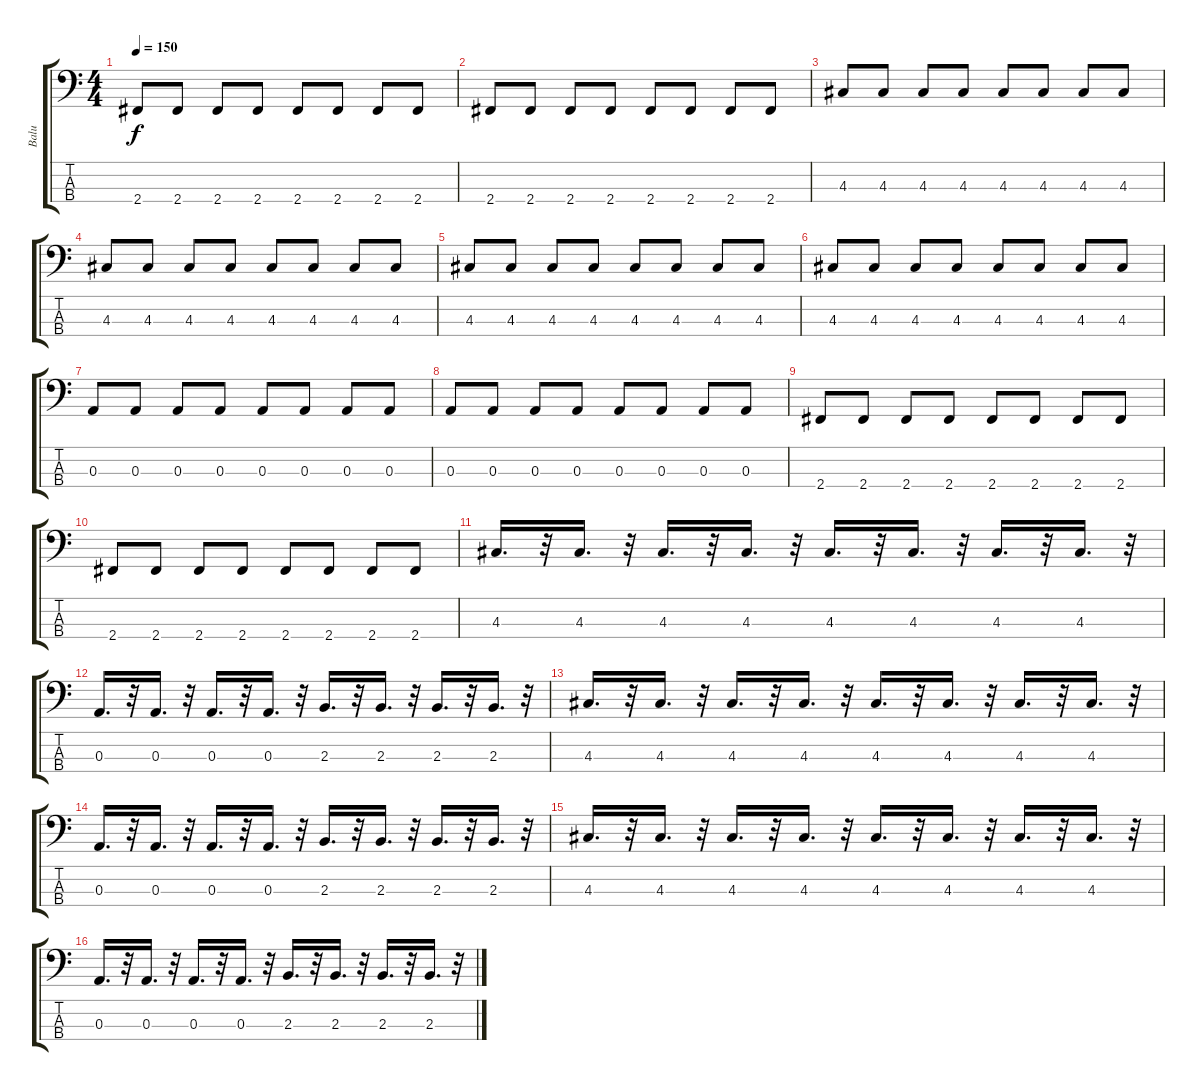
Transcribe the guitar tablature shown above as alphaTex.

\track ("Balu" "Balu") {instrument electricbasspick}
\staff {score tabs}
\tuning (G2 D2 A1 E1) {hide}
\ts (4 4)
\tempo 150
\clef f4
\ks c
2.4.8{dy f} 2.4.8 2.4.8 2.4.8 2.4.8 2.4.8 2.4.8 2.4.8 |
2.4.8 2.4.8 2.4.8 2.4.8 2.4.8 2.4.8 2.4.8 2.4.8 |
4.3.8 4.3.8 4.3.8 4.3.8 4.3.8 4.3.8 4.3.8 4.3.8 |
4.3.8 4.3.8 4.3.8 4.3.8 4.3.8 4.3.8 4.3.8 4.3.8 |
4.3.8 4.3.8 4.3.8 4.3.8 4.3.8 4.3.8 4.3.8 4.3.8 |
4.3.8 4.3.8 4.3.8 4.3.8 4.3.8 4.3.8 4.3.8 4.3.8 |
0.3.8 0.3.8 0.3.8 0.3.8 0.3.8 0.3.8 0.3.8 0.3.8 |
0.3.8 0.3.8 0.3.8 0.3.8 0.3.8 0.3.8 0.3.8 0.3.8 |
2.4.8 2.4.8 2.4.8 2.4.8 2.4.8 2.4.8 2.4.8 2.4.8 |
2.4.8 2.4.8 2.4.8 2.4.8 2.4.8 2.4.8 2.4.8 2.4.8 |
4.3.16{d} r.32 4.3.16{d} r.32 4.3.16{d} r.32 4.3.16{d} r.32 4.3.16{d} r.32 4.3.16{d} r.32 4.3.16{d} r.32 4.3.16{d} r.32 |
0.3.16{d} r.32 0.3.16{d} r.32 0.3.16{d} r.32 0.3.16{d} r.32 2.3.16{d} r.32 2.3.16{d} r.32 2.3.16{d} r.32 2.3.16{d} r.32 |
4.3.16{d} r.32 4.3.16{d} r.32 4.3.16{d} r.32 4.3.16{d} r.32 4.3.16{d} r.32 4.3.16{d} r.32 4.3.16{d} r.32 4.3.16{d} r.32 |
0.3.16{d} r.32 0.3.16{d} r.32 0.3.16{d} r.32 0.3.16{d} r.32 2.3.16{d} r.32 2.3.16{d} r.32 2.3.16{d} r.32 2.3.16{d} r.32 |
4.3.16{d} r.32 4.3.16{d} r.32 4.3.16{d} r.32 4.3.16{d} r.32 4.3.16{d} r.32 4.3.16{d} r.32 4.3.16{d} r.32 4.3.16{d} r.32 |
0.3.16{d} r.32 0.3.16{d} r.32 0.3.16{d} r.32 0.3.16{d} r.32 2.3.16{d} r.32 2.3.16{d} r.32 2.3.16{d} r.32 2.3.16{d} r.32
